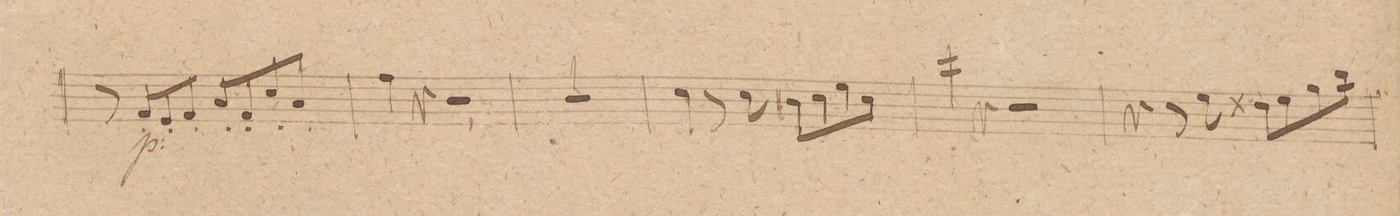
**kern	**dynam
*I"Basso.	*
*clefF4	*
*k[f#c#g#]	*
*met(c|)	*
*M2/2	*
8r	.
8AA'/L	p
8GG#'/	.
8AA'/J	.
8C#'/L	.
8AA'/	.
8E'/	.
8C#'/J	.
=10	=10
4A\	.
4r	.
2r	.
=11	=11
1r	.
=12	=12
4E\	.
8r	.
8E\	.
8D#X\L	.
8E\	.
8G#\	.
8E\J	.
=13	=13
4e\	.
4r	.
2r	.
=14	=14
4r	.
8r	.
8G#\	.
8F##X\L	.
8G#\	.
8B\	.
8d\J	.
=15	=15
*-	*-
